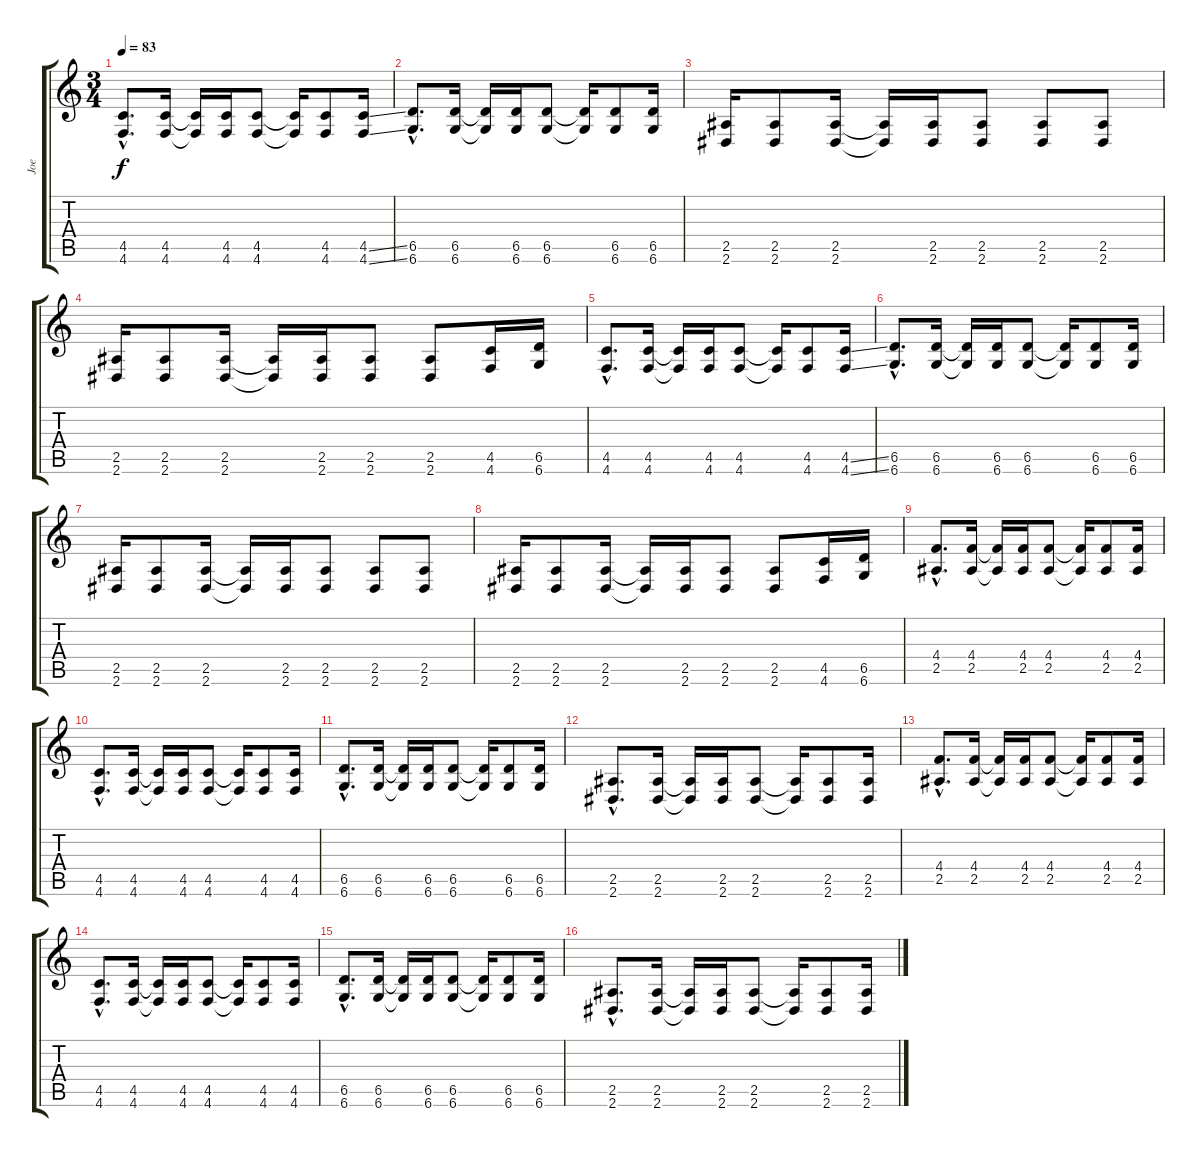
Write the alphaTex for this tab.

\track ("Joe" "Joe") {instrument electricguitarjazz}
\staff {score tabs}
\tuning (Eb4 Bb3 Gb3 Db3 Ab2 Db2) {hide}
\ts (3 4)
\tempo 83
\clef g2
\ks c
(4.5{hac} 4.6{hac}).8{d dy f instrument distortionguitar} (4.5 4.6).16 (4.5{t} 4.6{t}).16 (4.5 4.6).16 (4.5 4.6).8 (4.5{t} 4.6{t}).16 (4.5 4.6).8 (4.5{ss} 4.6{ss}).16 |
(6.5{hac} 6.6{hac}).8{d} (6.5 6.6).16 (6.5{t} 6.6{t}).16 (6.5 6.6).16 (6.5 6.6).8 (6.5{t} 6.6{t}).16 (6.5 6.6).8 (6.5 6.6).16 |
(2.5 2.6).16 (2.5 2.6).8 (2.5 2.6).16 (2.5{t} 2.6{t}).16 (2.5 2.6).16 (2.5 2.6).8 (2.5 2.6).8 (2.5 2.6).8 |
(2.5 2.6).16 (2.5 2.6).8 (2.5 2.6).16 (2.5{t} 2.6{t}).16 (2.5 2.6).16 (2.5 2.6).8 (2.5 2.6).8 (4.5 4.6).16 (6.5 6.6).16 |
(4.5{hac} 4.6{hac}).8{d instrument distortionguitar} (4.5 4.6).16 (4.5{t} 4.6{t}).16 (4.5 4.6).16 (4.5 4.6).8 (4.5{t} 4.6{t}).16 (4.5 4.6).8 (4.5{ss} 4.6{ss}).16 |
(6.5{hac} 6.6{hac}).8{d} (6.5 6.6).16 (6.5{t} 6.6{t}).16 (6.5 6.6).16 (6.5 6.6).8 (6.5{t} 6.6{t}).16 (6.5 6.6).8 (6.5 6.6).16 |
(2.5 2.6).16 (2.5 2.6).8 (2.5 2.6).16 (2.5{t} 2.6{t}).16 (2.5 2.6).16 (2.5 2.6).8 (2.5 2.6).8 (2.5 2.6).8 |
(2.5 2.6).16 (2.5 2.6).8 (2.5 2.6).16 (2.5{t} 2.6{t}).16 (2.5 2.6).16 (2.5 2.6).8 (2.5 2.6).8 (4.5 4.6).16 (6.5 6.6).16 |
(4.4{hac} 2.5{hac}).8{d} (4.4 2.5).16 (4.4{t} 2.5{t}).16 (4.4 2.5).16 (4.4 2.5).8 (4.4{t} 2.5{t}).16 (4.4 2.5).8 (4.4 2.5).16 |
(4.5{hac} 4.6{hac}).8{d} (4.5 4.6).16 (4.5{t} 4.6{t}).16 (4.5 4.6).16 (4.5 4.6).8 (4.5{t} 4.6{t}).16 (4.5 4.6).8 (4.5 4.6).16 |
(6.5{hac} 6.6{hac}).8{d} (6.5 6.6).16 (6.5{t} 6.6{t}).16 (6.5 6.6).16 (6.5 6.6).8 (6.5{t} 6.6{t}).16 (6.5 6.6).8 (6.5 6.6).16 |
(2.5{hac} 2.6{hac}).8{d} (2.5 2.6).16 (2.5{t} 2.6{t}).16 (2.5 2.6).16 (2.5 2.6).8 (2.5{t} 2.6{t}).16 (2.5 2.6).8 (2.5 2.6).16 |
(4.4{hac} 2.5{hac}).8{d} (4.4 2.5).16 (4.4{t} 2.5{t}).16 (4.4 2.5).16 (4.4 2.5).8 (4.4{t} 2.5{t}).16 (4.4 2.5).8 (4.4 2.5).16 |
(4.5{hac} 4.6{hac}).8{d} (4.5 4.6).16 (4.5{t} 4.6{t}).16 (4.5 4.6).16 (4.5 4.6).8 (4.5{t} 4.6{t}).16 (4.5 4.6).8 (4.5 4.6).16 |
(6.5{hac} 6.6{hac}).8{d} (6.5 6.6).16 (6.5{t} 6.6{t}).16 (6.5 6.6).16 (6.5 6.6).8 (6.5{t} 6.6{t}).16 (6.5 6.6).8 (6.5 6.6).16 |
(2.5{hac} 2.6{hac}).8{d} (2.5 2.6).16 (2.5{t} 2.6{t}).16 (2.5 2.6).16 (2.5 2.6).8 (2.5{t} 2.6{t}).16 (2.5 2.6).8 (2.5 2.6).16
